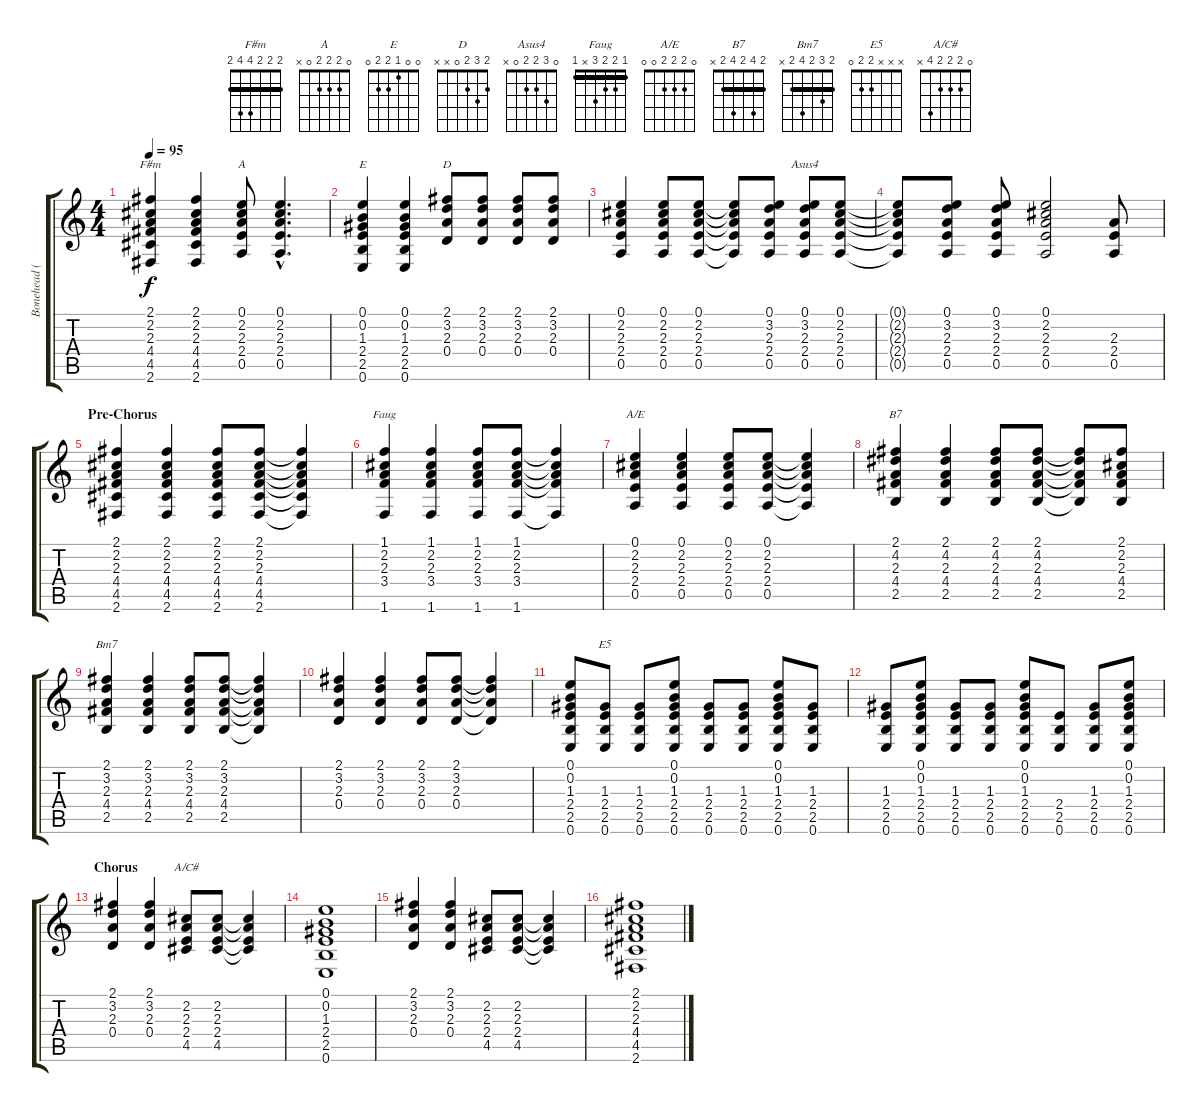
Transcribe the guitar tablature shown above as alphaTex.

\track ("Bonehead (Rythm Guitar)" "Bonehead (") {instrument overdrivenguitar}
\staff {score tabs}
\tuning (E4 B3 G3 D3 A2 E2) {hide}
\chord ("F#m" 2 2 2 4 4 2) {barre 2}
\chord ("A" 0 2 2 2 0 x)
\chord ("E" 0 0 1 2 2 0)
\chord ("D" 2 3 2 0 x x)
\chord ("Asus4" 0 3 2 2 0 x)
\chord ("Faug" 1 2 2 3 x 1) {barre 1}
\chord ("A/E" 0 2 2 2 0 0)
\chord ("B7" 2 4 2 4 2 x) {barre 2}
\chord ("Bm7" 2 3 2 4 2 x) {barre 2}
\chord ("E5" x x x 2 2 0)
\chord ("A/C#" 0 2 2 2 4 x)
\ts (4 4)
\tempo 95
\clef g2
\ks c
(2.1 2.2 2.3 4.4 4.5 2.6).4{ch "F#m" dy f} (2.1 2.2 2.3 4.4 4.5 2.6).4 (0.1 2.2 2.3 2.4 0.5).8{ch "A"} (0.1{hac} 2.2{hac} 2.3{hac} 2.4{hac} 0.5{hac}).4{d} |
(0.1 0.2 1.3 2.4 2.5 0.6).4{ch "E"} (0.1 0.2 1.3 2.4 2.5 0.6).4 (2.1 3.2 2.3 0.4).8{ch "D"} (2.1 3.2 2.3 0.4).8 (2.1 3.2 2.3 0.4).8 (2.1 3.2 2.3 0.4).8 |
(0.1 2.2 2.3 2.4 0.5).4 (0.1 2.2 2.3 2.4 0.5).8 (0.1 2.2 2.3 2.4 0.5).8 (0.1{t} 2.2{t} 2.3{t} 2.4{t} 0.5{t}).8 (0.1 3.2 2.3 2.4 0.5).8 (0.1 3.2 2.3 2.4 0.5).8{ch "Asus4"} (0.1 2.2 2.3 2.4 0.5).8 |
(0.1{t} 2.2{t} 2.3{t} 2.4{t} 0.5{t}).8 (0.1 3.2 2.3 2.4 0.5).8 (0.1 3.2 2.3 2.4 0.5).8 (0.1 2.2 2.3 2.4 0.5).2 (2.3 2.4 0.5).8 |
\section ("" "Pre-Chorus")
(2.1 2.2 2.3 4.4 4.5 2.6).4 (2.1 2.2 2.3 4.4 4.5 2.6).4 (2.1 2.2 2.3 4.4 4.5 2.6).8 (2.1 2.2 2.3 4.4 4.5 2.6).8 (2.1{t} 2.2{t} 2.3{t} 4.4{t} 4.5{t} 2.6{t}).4 |
(1.1 2.2 2.3 3.4 1.6).4{ch "Faug"} (1.1 2.2 2.3 3.4 1.6).4 (1.1 2.2 2.3 3.4 1.6).8 (1.1 2.2 2.3 3.4 1.6).8 (1.1{t} 2.2{t} 2.3{t} 3.4{t} 1.6{t}).4 |
(0.1 2.2 2.3 2.4 0.5).4{ch "A/E"} (0.1 2.2 2.3 2.4 0.5).4 (0.1 2.2 2.3 2.4 0.5).8 (0.1 2.2 2.3 2.4 0.5).8 (0.1{t} 2.2{t} 2.3{t} 2.4{t} 0.5{t}).4 |
(2.1 4.2 2.3 4.4 2.5).4{ch "B7"} (2.1 4.2 2.3 4.4 2.5).4 (2.1 4.2 2.3 4.4 2.5).8 (2.1 4.2 2.3 4.4 2.5).8 (2.1{t} 4.2{t} 2.3{t} 4.4{t} 2.5{t}).8 (2.1 2.2 2.3 4.4 2.5).8 |
(2.1 3.2 2.3 4.4 2.5).4{ch "Bm7"} (2.1 3.2 2.3 4.4 2.5).4 (2.1 3.2 2.3 4.4 2.5).8 (2.1 3.2 2.3 4.4 2.5).8 (2.1{t} 3.2{t} 2.3{t} 4.4{t} 2.5{t}).4 |
(2.1 3.2 2.3 0.4).4 (2.1 3.2 2.3 0.4).4 (2.1 3.2 2.3 0.4).8 (2.1 3.2 2.3 0.4).8 (2.1{t} 3.2{t} 2.3{t} 0.4{t}).4 |
(0.1 0.2 1.3 2.4 2.5 0.6).8 (1.3 2.4 2.5 0.6).8{ch "E5"} (1.3 2.4 2.5 0.6).8 (0.1 0.2 1.3 2.4 2.5 0.6).8 (1.3 2.4 2.5 0.6).8 (1.3 2.4 2.5 0.6).8 (0.1 0.2 1.3 2.4 2.5 0.6).8 (1.3 2.4 2.5 0.6).8 |
(1.3 2.4 2.5 0.6).8 (0.1 0.2 1.3 2.4 2.5 0.6).8 (1.3 2.4 2.5 0.6).8 (1.3 2.4 2.5 0.6).8 (0.1 0.2 1.3 2.4 2.5 0.6).8 (2.4 2.5 0.6).8 (1.3 2.4 2.5 0.6).8 (0.1 0.2 1.3 2.4 2.5 0.6).8 |
\section ("" "Chorus")
(2.1 3.2 2.3 0.4).4 (2.1 3.2 2.3 0.4).4 (2.2 2.3 2.4 4.5).8{ch "A/C#"} (2.2 2.3 2.4 4.5).8 (2.2{t} 2.3{t} 2.4{t} 4.5{t}).4 |
(0.1 0.2 1.3 2.4 2.5 0.6).1 |
(2.1 3.2 2.3 0.4).4 (2.1 3.2 2.3 0.4).4 (2.2 2.3 2.4 4.5).8 (2.2 2.3 2.4 4.5).8 (2.2{t} 2.3{t} 2.4{t} 4.5{t}).4 |
(2.1 2.2 2.3 4.4 4.5 2.6).1
